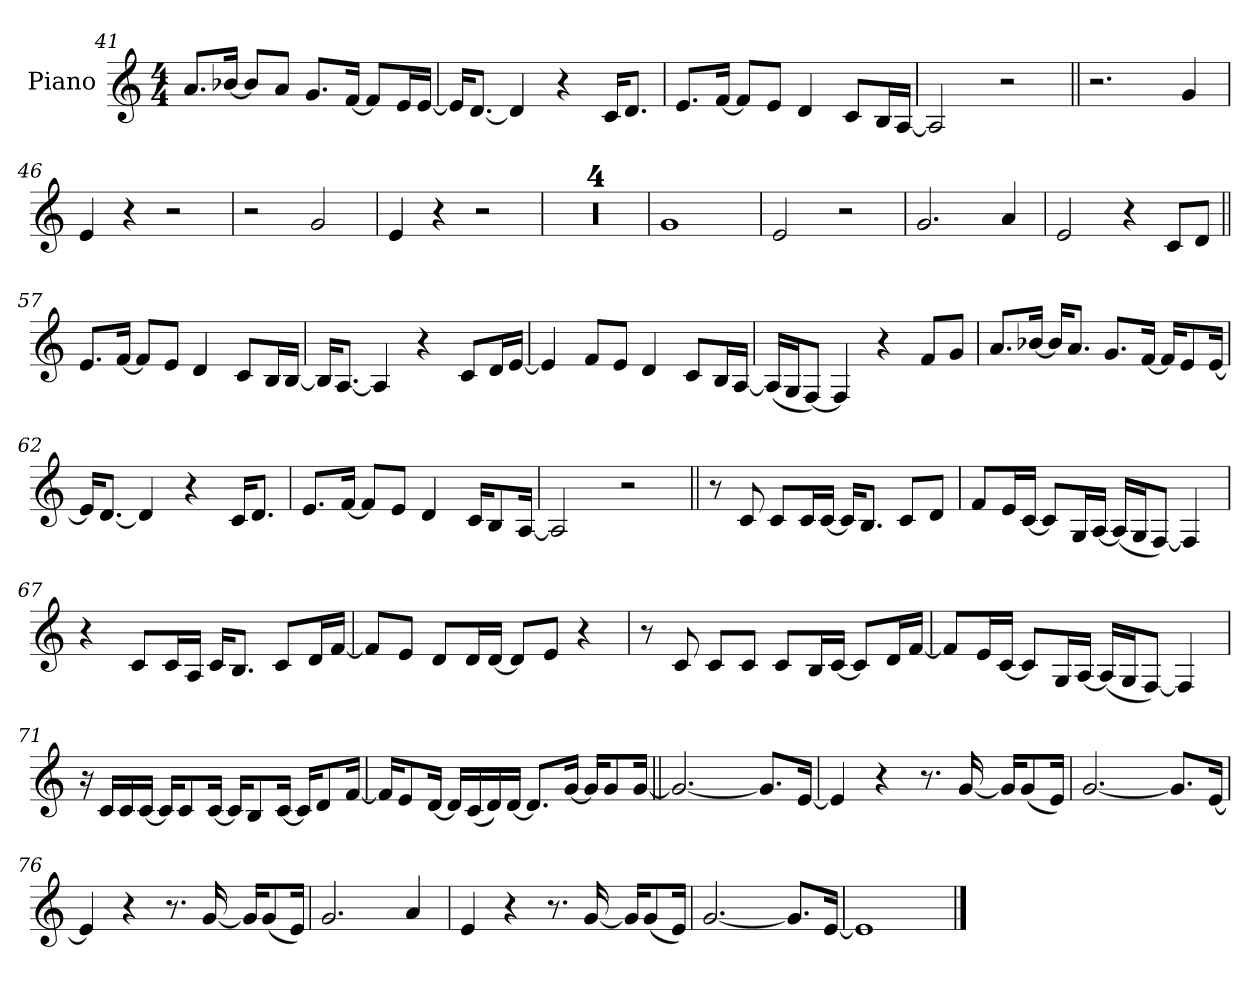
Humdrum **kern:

**kern
*part1
*staff1
*I"Piano
*I'Pno.
*clefG2
*k[]
*M4/4
=41
8.aL
[16b-XJk
8b-L]
8aJ
8.gL
[16fJk
8fL]
16eL
[16eJJ
=42
16eKL]
[8.dJ
4d]
4r
16cKL
8.dJ
=43
8.eL
[16fJk
8fL]
8eJ
4d
8cL
16BL
[16AJJ
=44
2A]
2r
=45||
2.r
4g
=46
4e
4r
2r
=47
2r
2g
=48
4e
4r
2r
=49
1r
=50
1r
=51
1r
=52
1r
=53
1g
=54
2e
2r
=55
2.g
4a
=56
2e
4r
8cL
8dJ
=57||
8.eL
[16fJk
8fL]
8eJ
4d
8cL
16BL
[16BJJ
=58
16BKL]
[8.AJ
4A]
4r
8cL
16dL
[16eJJ
=59
4e]
8fL
8eJ
4d
8cL
16BL
[16AJJ
=60
(16ALL]
16GJ
[8FJ)
4F]
4r
8fL
8gJ
=61
8.aL
[16b-XJk
16b-KL]
8.aJ
8.gL
[16fJk
16fKL]
8e
[16eJk
=62
16eKL]
[8.dJ
4d]
4r
16cKL
8.dJ
=63
8.eL
[16fJk
8fL]
8eJ
4d
16cKL
8B
[16AJk
=64
2A]
2r
=65||
8r
8c
8cL
16cL
[16cJJ
16cKL]
8.BJ
8cL
8dJ
=66
8fL
16eL
[16cJJ
8cL]
16GL
[16AJJ
(16ALL]
16GJ
[8FJ)
4F]
=67
4r
8cL
16cL
16AJJ
16cKL
8.BJ
8cL
16dL
[16fJJ
=68
8fL]
8eJ
8dL
16dL
[16dJJ
8dL]
8eJ
4r
=69
8r
8c
8cL
8cJ
8cL
16BL
[16cJJ
8cL]
16dL
[16fJJ
=70
8fL]
16eL
[16cJJ
8cL]
16GL
[16AJJ
(16ALL]
16GJ
[8FJ)
4F]
=71
16r
16cLL
16c
[16cJJ
16cKL]
8c
[16cJk
16cKL]
8B
[16cJk
16cKL]
8d
[16fJk
=72
16fKL]
8e
[16dJk
16dLL]
(16c
16d)
[16dJJ
8.dL]
[16gJk
16gKL]
8g
[16gJk
=73||
2.g_
8.gL]
[16eJk
=74
4e]
4r
8.r
[16g
16gKL]
(8g
16eJk)
=75
[2.g
8.gL]
[16eJk
=76
4e]
4r
8.r
[16g
16gKL]
(8g
16eJk)
=77
2.g
4a
=78
4e
4r
8.r
[16g
16gKL]
(8g
16eJk)
=79
[2.g
8.gL]
[16eJk
=80
1e]
==
*-
